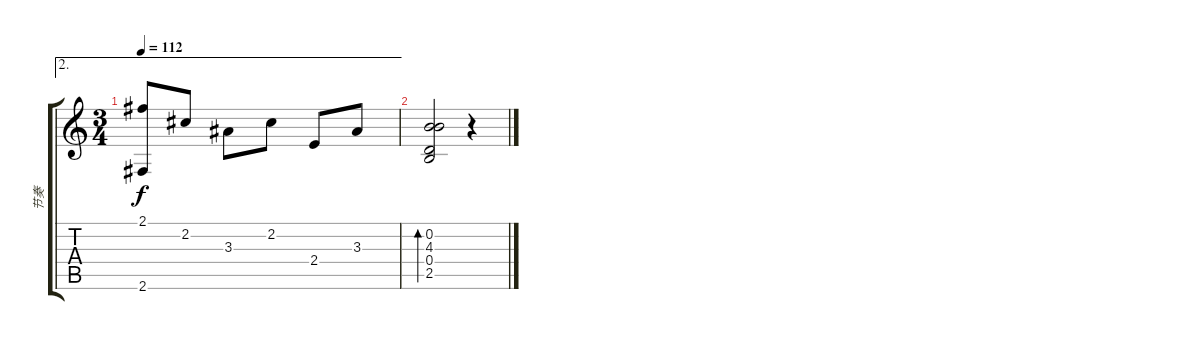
\track ("节奏" "节奏") {instrument acousticguitarnylon}
\staff {score tabs}
\tuning (E4 B3 G3 D3 A2 E2) {hide}
\ae 2
\ts (3 4)
\tempo 112
\clef g2
\ks c
(2.1 2.6).8{dy f} 2.2.8 3.3.8 2.2.8 2.4.8 3.3.8 |
(0.2 4.3 0.4 2.5).2{bd 120} r.4
